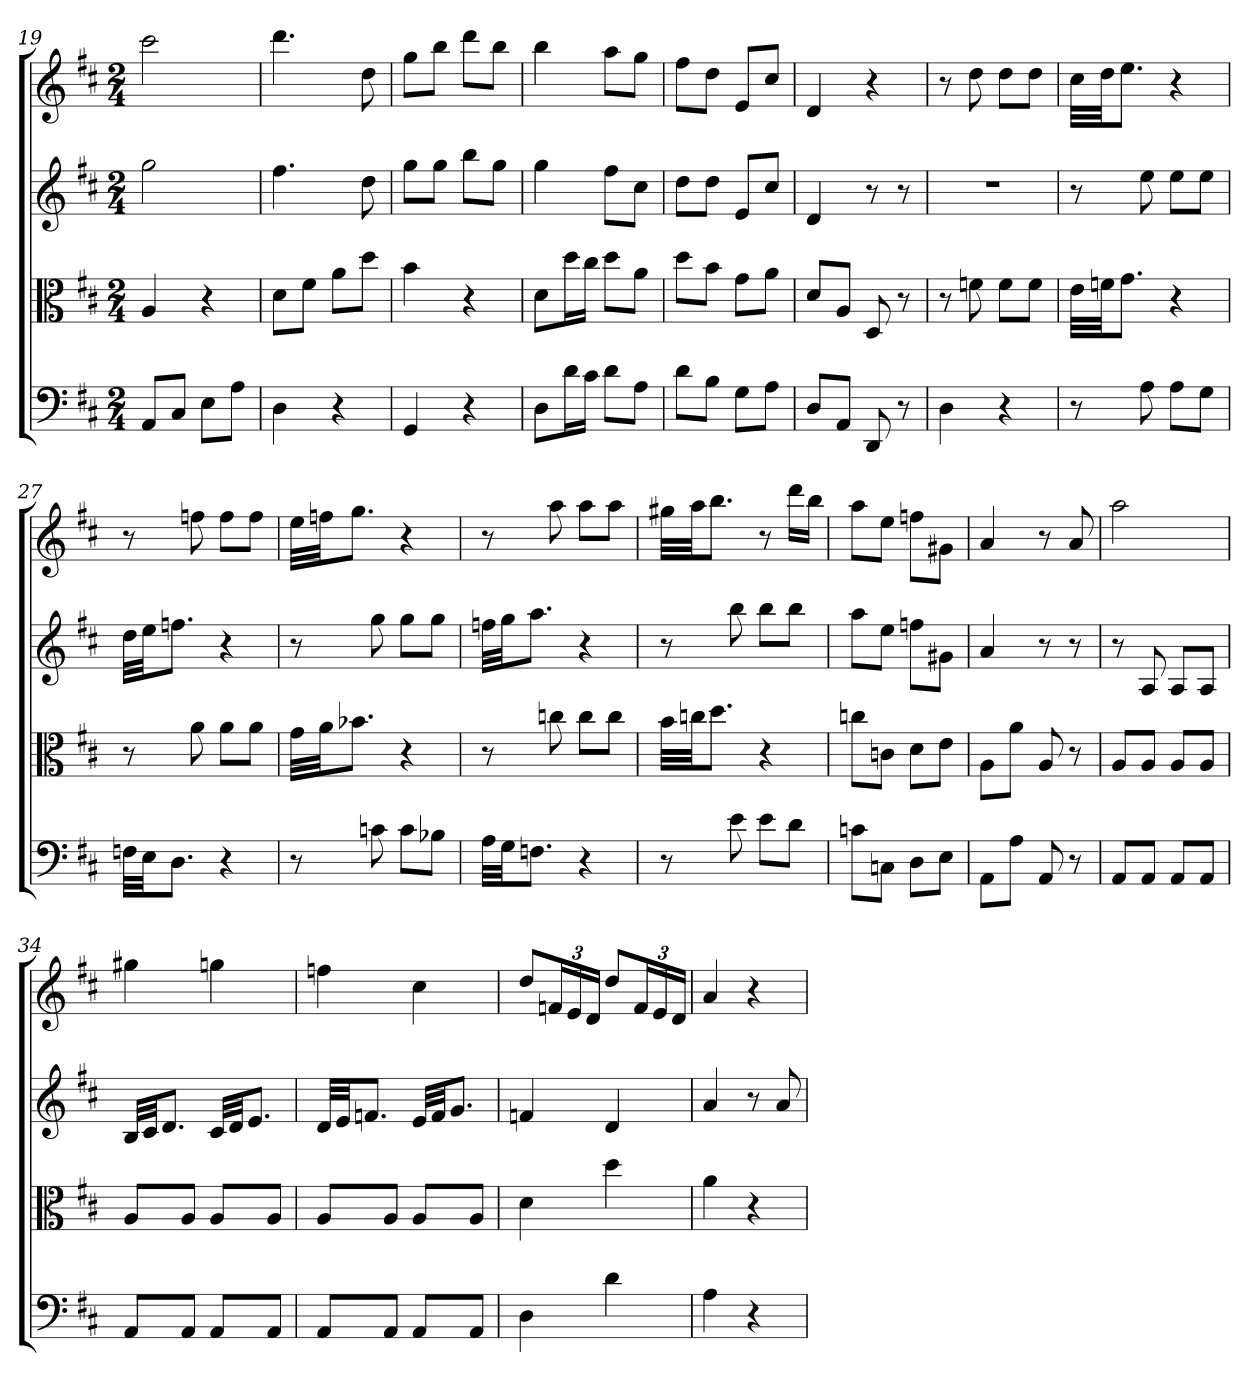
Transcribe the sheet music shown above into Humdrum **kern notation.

**kern	**kern	**kern	**kern
*part4	*part3	*part2	*part1
*staff4	*staff3	*staff2	*staff1
*clefF4	*clefC3	*clefG2	*clefG2
*k[f#c#]	*k[f#c#]	*k[f#c#]	*k[f#c#]
*D:	*D:	*D:	*D:
*M2/4	*M2/4	*M2/4	*M2/4
=19	=19	=19	=19
8AA/L	4A	2gg	2ccc#
8C#/J	.	.	.
8E\L	4r	.	.
8A\J	.	.	.
=20	=20	=20	=20
4D	8d\L	4.ff#	4.ddd
.	8f#\J	.	.
4r	8a\L	.	.
.	8dd\J	8dd	8dd
=21	=21	=21	=21
4GG	4b	8gg\L	8gg\L
.	.	8gg\J	8bb\J
4r	4r	8bb\L	8ddd\L
.	.	8gg\J	8bb\J
=22	=22	=22	=22
8D\L	8d\L	4gg	4bb
16d\L	16dd\L	.	.
16c#\JJ	16cc#\JJ	.	.
8d\L	8dd\L	8ff#\L	8aa\L
8A\J	8a\J	8cc#\J	8gg\J
=23	=23	=23	=23
8d\L	8dd\L	8dd\L	8ff#\L
8B\J	8b\J	8dd\J	8dd\J
8G\L	8g\L	8e/L	8e/L
8A\J	8a\J	8cc#/J	8cc#/J
=24	=24	=24	=24
8D/L	8d/L	4d	4d
8AA/J	8A/J	.	.
8DD	8D	8r	4r
8r	8r	8r	.
=25	=25	=25	=25
4D	8r	2r	8r
.	8fn	.	8dd
4r	8f\L	.	8dd\L
.	8f\J	.	8dd\J
=26	=26	=26	=26
8r	32e\LLL	8r	32cc#\LLL
.	32fn\JJ	.	32dd\JJ
.	8.g\J	.	8.ee\J
8A	.	8ee	.
8A\L	4r	8ee\L	4r
8G\J	.	8ee\J	.
=27	=27	=27	=27
32Fn\LLL	8r	32dd\LLL	8r
32E\JJ	.	32ee\JJ	.
8.D\J	.	8.ffn\J	.
.	8a	.	8ffn
4r	8a\L	4r	8ff\L
.	8a\J	.	8ff\J
=28	=28	=28	=28
8r	32g\LLL	8r	32ee\LLL
.	32a\JJ	.	32ffn\JJ
.	8.b-X\J	.	8.gg\J
8cn	.	8gg	.
8c\L	4r	8gg\L	4r
8B-X\J	.	8gg\J	.
=29	=29	=29	=29
32A\LLL	8r	32ffn\LLL	8r
32G\JJ	.	32gg\JJ	.
8.Fn\J	.	8.aa\J	.
.	8ccn	.	8aa
4r	8cc\L	4r	8aa\L
.	8cc\J	.	8aa\J
=30	=30	=30	=30
8r	32b\LLL	8r	32gg#X\LLL
.	32ccn\JJ	.	32aa\JJ
.	8.dd\J	.	8.bb\J
8e	.	8bb	.
8e\L	4r	8bb\L	8r
8d\J	.	8bb\J	16ddd\LL
.	.	.	16bb\JJ
=31	=31	=31	=31
8cn\L	8ccn\L	8aa\L	8aa\L
8Cn\J	8cn\J	8ee\J	8ee\J
8D\L	8d\L	8ffn\L	8ffn\L
8E\J	8e\J	8g#X\J	8g#X\J
=32	=32	=32	=32
8AA\L	8A\L	4a	4a
8A\J	8a\J	.	.
8AA	8A	8r	8r
8r	8r	8r	8a
=33	=33	=33	=33
8AA/L	8A/L	8r	2aa
8AA/J	8A/J	8A	.
8AA/L	8A/L	8A/L	.
8AA/J	8A/J	8A/J	.
=34	=34	=34	=34
8AA/L	8A/L	32B/LLL	4gg#X
.	.	32c#/JJ	.
.	.	8.d/J	.
8AA/J	8A/J	.	.
8AA/L	8A/L	32c#/LLL	4ggn
.	.	32d/JJ	.
.	.	8.e/J	.
8AA/J	8A/J	.	.
=35	=35	=35	=35
8AA/L	8A/L	32d/LLL	4ffn
.	.	32e/JJ	.
.	.	8.fn/J	.
8AA/J	8A/J	.	.
8AA/L	8A/L	32e/LLL	4cc#
.	.	32f/JJ	.
.	.	8.g/J	.
8AA/J	8A/J	.	.
=36	=36	=36	=36
4D	4d	4fn	8dd/L
.	.	.	24fn/L
.	.	.	24e/
.	.	.	24d/JJ
4d	4dd	4d	8dd/L
.	.	.	24f/L
.	.	.	24e/
.	.	.	24d/JJ
=37	=37	=37	=37
4A	4a	4a	4a
4r	4r	8r	4r
.	.	8a	.
=	=	=	=
*-	*-	*-	*-
